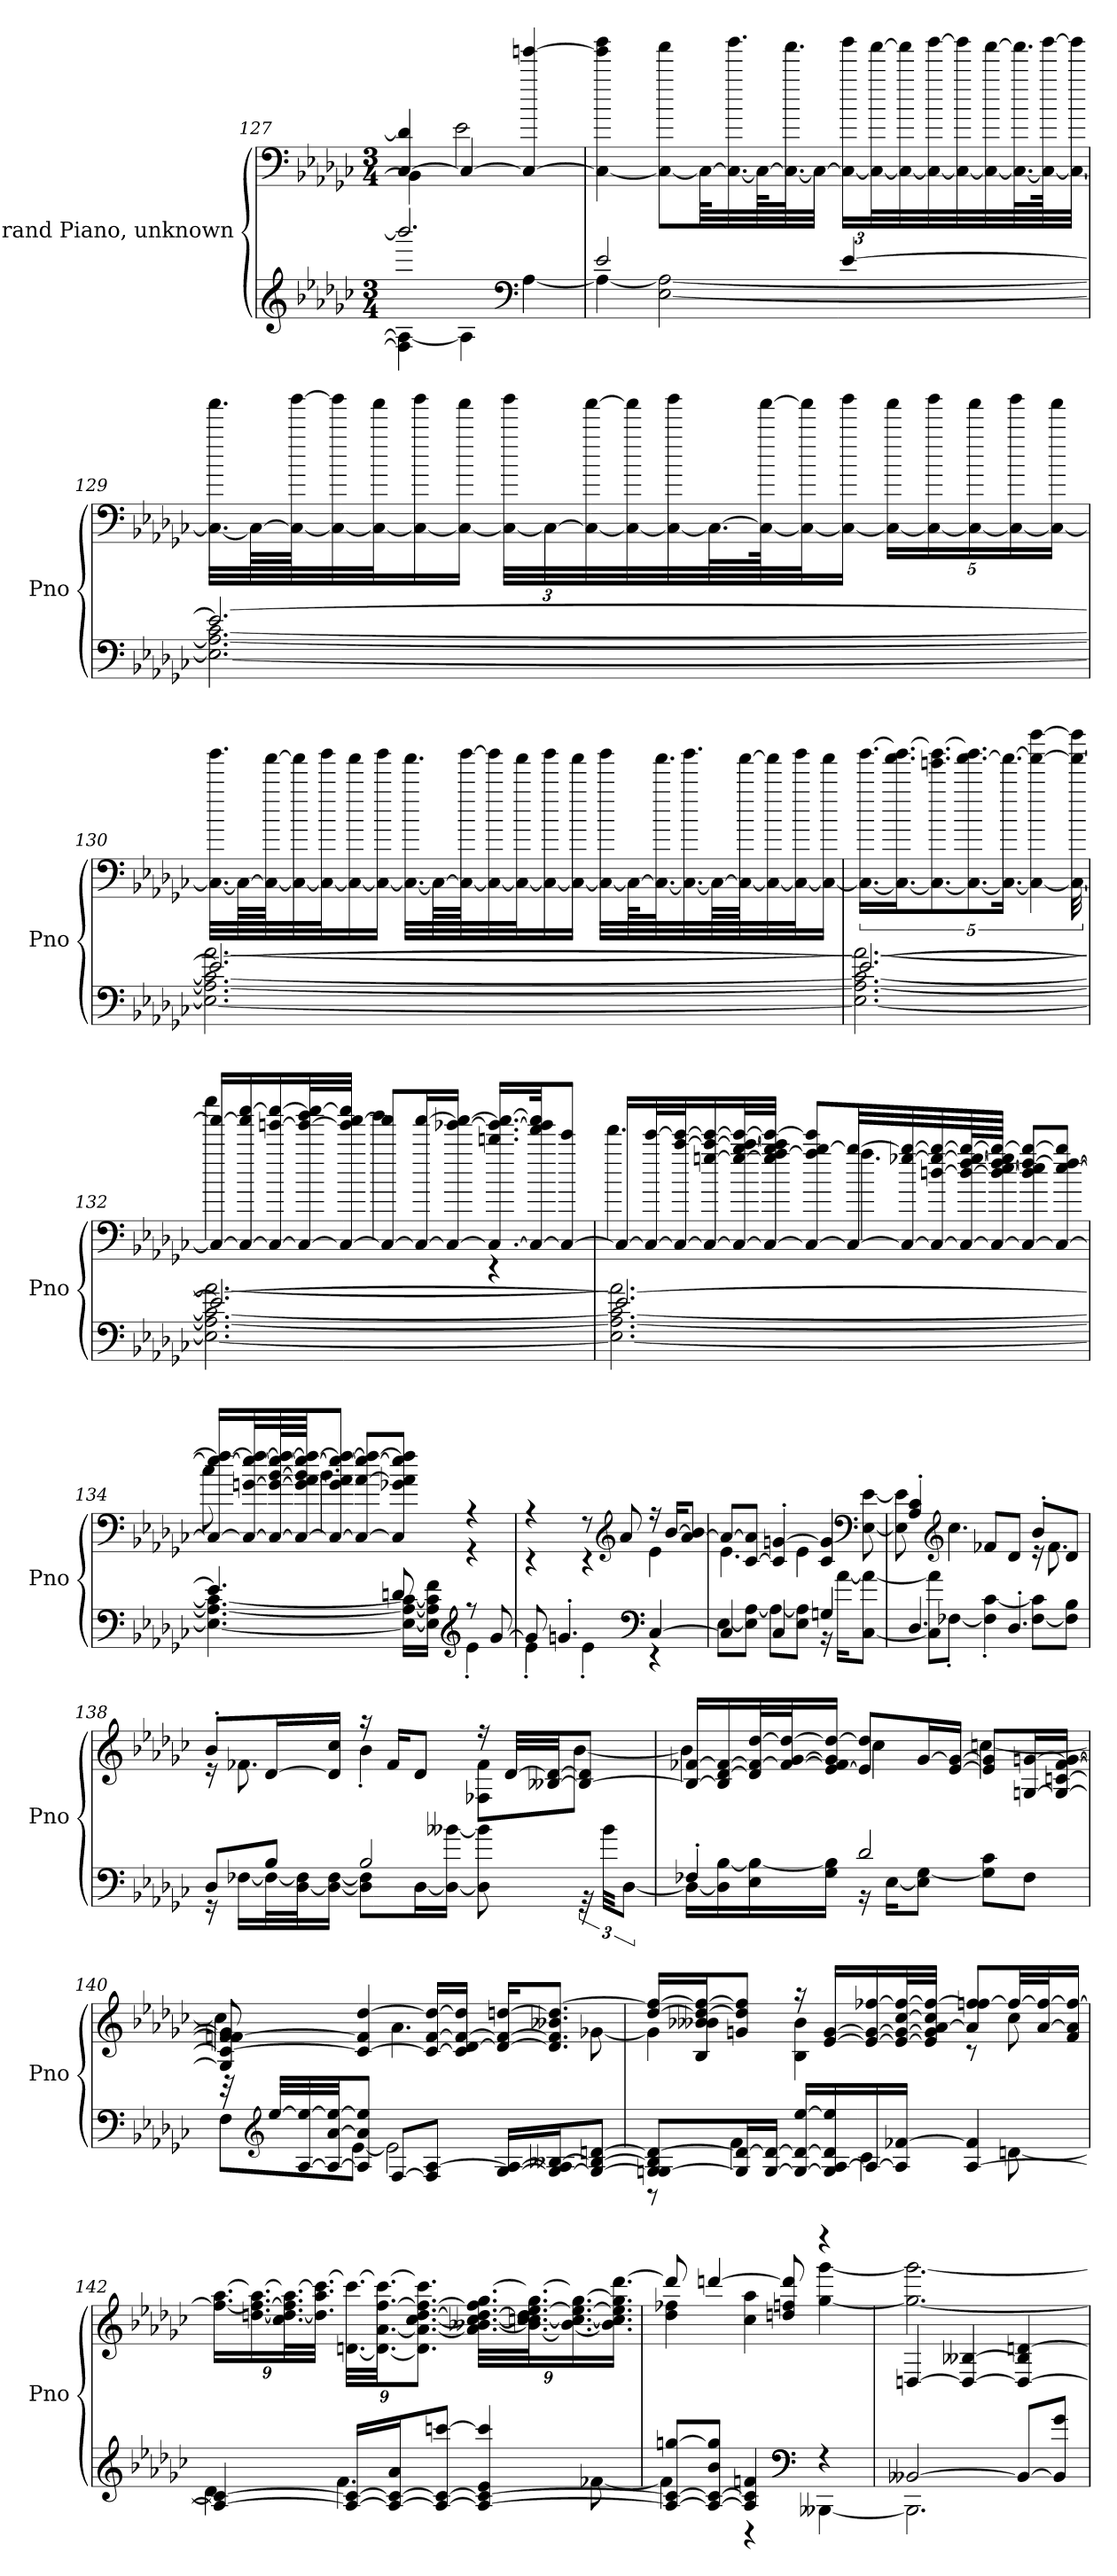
**kern	**kern
*part1	*part1
*staff2	*staff1
*I"Grand Piano, unknown	*
*I'Pno	*
*clefG2	*clefF4
*k[b-e-a-d-g-c-]	*k[b-e-a-d-g-c-]
*M3/4	*M3/4
=127	=127
*^	*^
2.bbb-/]	4F\] 4A-\_	[4C-/ 4d/]	4BB-\]
.	4A-\]	4C-/_	2e-\
*clefF4	*	*	*
.	[4A-\	4C-/_ [4gggn/	.
*	*	*v	*v
!!LO:PB:g=z
=128	=128	=128
2e-/	4A-\_	4C-\_ 4ggg\] 4bbb-\
.	[2E-\ 2A-\_	8C-\_ 8aaa-\L
.	.	64C-\KLL_
.	.	32.C-\_ 32.bbb-\
.	.	128C-\KL_
.	.	64.C-\_ 64.aaa-\J
.	.	32C-\JJJ_
*	*	*Xbrackettup
[4e-/	.	24C-\_ 24bbb-\LL
.	.	48C-\_ [48aaa-\L
.	.	32C-\_ 32aaa-\]
.	.	32C-\_ [32bbb-\
.	.	32C-\_ 32bbb-\]
.	.	32C-\_ [32aaa-\
.	.	64.C-\_ 64.aaa-\]L
.	.	128C-\_ [128bbb-\JK
.	.	32C-\_ 32bbb-\]JJJ
!!LO:LB:g=z
=129	=129	=129
2.e-/_	2.E-\_ 2.A-\_ [2.c-\	32.C-\_ 32.aaa-\LLL
.	.	128C-\LL_
.	.	128C-\_ [128bbb-\JJ
.	.	32C-\_ 32bbb-\]
.	.	32C-\_ 32aaa-\J
.	.	16C-\_ 16bbb-\
.	.	16C-\_ 16aaa-\JJ
.	.	48C-\_ 48bbb-\LLL
.	.	48C-\_
.	.	48C-\_ [48aaa-\
.	.	32C-\_ 32aaa-\]
.	.	32C-\_ 32bbb-\
.	.	64.C-\L_
.	.	128C-\_ [128aaa-\JK
.	.	32C-\_ 32aaa-\]J
.	.	16C-\_ 16bbb-\JJ
.	.	20C-\_ 20aaa-\LL
.	.	20C-\_ 20bbb-\
.	.	20C-\_ 20aaa-\
.	.	20C-\_ 20bbb-\
.	.	20C-\_ 20aaa-\JJ
!!LO:LB:g=z
=130	=130	=130
2.e-/_	2.E-\_ 2.A-\_ 2.c-\_ [2.a-\	32.C-\_ 32.bbb-\LLL
.	.	128C-\LL_
.	.	128C-\_ [128aaa-\JJ
.	.	32C-\_ 32aaa-\]
.	.	32C-\_ 32bbb-\J
.	.	16C-\_ 16aaa-\
.	.	16C-\_ 16bbb-\JJ
.	.	32.C-\_ 32.aaa-\LLL
.	.	128C-\LL_
.	.	128C-\_ [128bbb-\JJ
.	.	32C-\_ 32bbb-\]
.	.	32C-\_ 32aaa-\J
.	.	16C-\_ 16bbb-\
.	.	16C-\_ 16aaa-\JJ
.	.	32C-\_ 32bbb-\LLL
.	.	128C-\KL_
.	.	64.C-\_ 64.aaa-\J
.	.	32.C-\_ 32.bbb-\
.	.	128C-\LL_
.	.	128C-\_ [128aaa-\JJ
.	.	32C-\_ 32aaa-\]
.	.	32C-\_ 32bbb-\J
.	.	16C-\_ 16aaa-\JJ
!!LO:LB:g=z
=131	=131	=131
*	*	*brackettup
2.e-/_	2.E-\_ 2.A-\_ 2.c-\_ 2.a-\_	20.C-\_ [20.bbb-\LL
.	.	20.C-\_ 20.aaa-\ 20.bbb-\_J
.	.	10.C-\_ 10.gggn\ 10.bbb-\_
.	.	10.C-\_ [10.aaa-\ 10.bbb-\]
.	.	20.C-\_ 20.aaa-\_Jk
.	.	5C-\_ 5aaa-\_ [5ffff\
.	.	40C-\_ 40aaa-\_ 40ffff\]
=132	=132	=132
*	*	*^
2.e-/_	2.E-\_ 2.A-\_ 2.c-\_ 2.a-\_	16C-/_ 16aaa-/_LL	4eeee-\
.	.	16C-/_ 16aaa-/] [16cccc-/	.
.	.	16C-/_ [16gggn/ 16cccc-/_	.
.	.	32C-/_ 32ggg/_ 32bbb-/ 32cccc-/_L	.
.	.	32C-/_ 32ggg/] [32aaa-/ 32cccc-/]JJJ	.
.	.	8C-/_ 8aaa-/]L	4bbb-\
.	.	16C-/_ [16aaa-/L	.
.	.	16C-/_ [16ggg-X/ 16aaa-/_JJ	.
.	.	16.C-/_ 16.dddn/ 16.ggg-/_ 16.aaa-/_LL	4r
.	.	32C-/_ 32fff/ 32ggg-/] 32aaa-/]JK	.
.	.	8C-/_ 8eee-/J	.
!!LO:PB:g=z	!!
=133	=133	=133	=133
2.e-/_	2.E-\_ 2.A-\_ 2.c-\_ 2.a-\]	16C-/LL_	4.fff\
.	.	32C-/_ [32eee-/L	.
.	.	32C-/_ [32ccc-/ 32eee-/_J	.
.	.	16C-/_ [16ggn/ 16ccc-/_ 16eee-/_	.
.	.	32C-/_ 32gg/_ [32bb-/ 32ccc-/_ 32eee-/_L	.
.	.	32C-/_ 32gg/] [32aa-/ 32bb-/] 32ccc-/] 32eee-/_JJJ	.
.	.	8C-/_ 8aa-/] [8bb-/ 8eee-/]L	.
.	.	32C-/_ 32bb-/_LL	4.aa-\
.	.	32C-/_ [32gg-X/ 32bb-/_	.
.	.	32C-/_ [32ddn/ 32gg-/_ 32bb-/_	.
.	.	64C-/_ 64dd/_ [64ff/ 64gg-/_ 64bb-/_L	.
.	.	64C-/_ 64dd/_ [64ee-/ 64ff/] 64gg-/] 64bb-/_JJJJ	.
.	.	8C-/_ 8dd/] 8ee-/] [8ff/ 8bb-/_L	.
.	.	8C-/_ [8ee-/ 8ff/_ 8bb-/]J	.
!!LO:LB:g=z	!!
=134	=134	=134	=134
4.e-/]	4.E-\_ 4.A-\_ 4.c-\_	16C-/_ 16ee-/_ 16ff/_LL	8cc-\
.	.	32C-/_ [32gn/ 32ee-/_ 32ff/_L	.
.	.	64C-/_ 64g/_ [64b-/ 64ee-/_ 64ff/_L	.
.	.	64C-/_ 64g/_ [64a-/ 64b-/] 64ee-/_ 64ff/_JJJ	.
.	.	8C-/_ 8g/] 8a-/] 8ee-/_ 8ff/_J	4.b-\
.	.	8C-/_ [8a-/ 8ee-/_ 8ff/_L	.
8dn/	16E-\_ 16A-\_ 16c-\_LL	8C-/] 8g-X/ 8a-/] 8ee-/] 8ff/]J	.
.	16E-\] 16A-\] 16c-\] 16f\JJ	.	.
*clefG2	*	*	*
8r	4e-'\	4r	4r
[8g-/	.	.	.
=135	=135	=135	=135
8g-/]	4e-'\	4r	4r
4.gn'/	.	.	.
.	4e-'\	8r	4r
*	*	*clefG2	*
.	.	8a-/	.
*clefF4	*	*	*
[4C-/	4r	16r	4e-\
.	.	[16b-/KL	.
.	.	[8a-/ 8b-/]J	.
!!LO:LB:g=z	!!
=136	=136	=136	=136
4C-/]	[8E-\L	8a-/L_	4.e-\
.	8E-\] [8A-\J	[8c-/ 8a-/]J	.
4C-/	8A-\L_	4c-/]' [4gn/'	.
.	8E-\ 8A-\]J	.	4e-\
4Gn/	16r	4c-/ 4g/]	.
.	[16a-\KL	.	.
*	*	*clefF4	*
.	[8C-\ 8a-\_J	.	[8E-\ [8e-\
=137	=137	=137	=137
4.D-/	8C-\] 8a-\]L	4A-/' 4c-/'	8E-\] 8e-\]
*	*	*clefG2	*
.	[8F-X'\J	.	4.cc-\
.	4F-\]' [4c-\'	8f-X/L	.
4.D-'/	.	8d-/J	.
.	[8F-\ 8c-\]L	8b-'/L	16r
.	.	.	8.f-\
.	8F-\] 8B-\J	8d-/J	.
!!LO:LB:g=z	!!
=138	=138	=138	=138
8D-/L	16r	8b-'/L	16r
.	[16F-X\LL	.	8.f-X\
8B-/J	32F-\L_	[16d-/L	.
.	[32D-\ 32F-\]J	.	.
.	16D-\_ [16F-\JJ	16d-/] 16cc-/JJ	.
2B-/	8D-\] 8F-\]L	16r	4b-'\
.	.	16f-/KL	.
.	[16D-\L	8d-/J	.
.	16D-\_ [16b--X\JJ	.	.
.	8D-\] 8b--\]	16r	8F-X\ 8f-\L
.	.	[32d-/LLL	.
.	.	[32B--X/ 32d-/_JJ	.
.	48r	8B--/_ 8d-/]J	[8b-\J
.	48b--\KKL	.	.
.	[12D-\J	.	.
=139	=139	=139	=139
4F-X'/	16D-\LL_	16B--/_ [16f-X/LL	4b-\]
.	16D-\] [16B-\	16B--/] [16d-/ 16f-/_	.
.	16E-\ 16B-\_	32d-/] 32f-/_ [32dd-/L	.
.	.	32f-/_ [32g-/ 32dd-/_J	.
.	16G-\ 16B-\]JJ	[16e-/ 16f-/] 16g-/] 16dd-/_JJ	.
2d-/	16r	8e-/] 8dd-/]L	4cc-\
.	[16E-\KL	.	.
.	8E-\] [8G-\J	[16g-/L	.
.	.	[16e-/ 16g-/_JJ	.
.	8G-\] 8c-\L	8e-/] 8g-/]L	[4ccn\
.	8F-\J	[16Gn/ [16gn/L	.
.	.	16G/_ [16cn/ [16f-/ 16g/_JJ	.
!!LO:LB:g=z	!!
=140	=140	=140	=140
32r	8F\L	8G/] 8c/_ 8f-/] [8fn/ 8g/]	4cc\]
*clefG2	*	*	*
[32ee-/LLL	.	.	.
[32A-/ 32ee-/_	.	.	.
32A-/_ [32a-/ 32ee-/_JJ	.	.	.
8A-/] 8a-/] 8ee-/]J	[8e-\J	4c/_ 4f/] [4dd-/	.
[8F/L	2e-\]	.	4.a-\
8F/] [8A-/J	.	16c/_ [16f/ 16dd-/_LL	.
.	.	16c/] [16d-/ 16f/_ 16dd-/]JJ	.
[16G-/ 16A-/_LL	.	16d-/_ 16f/_ [16ddn/KL	.
16G-/_ 16A-/] [16B--X/J	.	8.d-/] 8.f/] 8.b--X/ 8.dd/_J	.
8G-/_ 8B--/_ [8dn/J	.	.	[8g-X\
!!LO:PB:g=z	!!
=141	=141	=141	=141
8G-/] [8Gn/ 8B--/] 8d/_L	8r	16dd/_ [16ff/LL	4g-\]
.	.	16B-/ 16b--X/ 16b-X/ 16dd/_ 16ff/_J	.
16G/] 16d/_L	4f\	8gn/ 8dd/] 8ff/]J	.
[16G/ 16d/_JJ	.	.	.
16G/_ 16d/_ [16ee-/LL	.	16r	4B-\ 4b-\
16G/] [16A-/ 16d/] 16ee-/]	.	[16e-/ [16g/LL	.
16A-/_	4c-\	16e-/_ 16g/_ [16ff-X/	.
16A-/] [16f-X/JJ	.	32e-/_ 32g/_ [32cc-/ 32ff-/_L	.
.	.	32e-/] 32g/] [32a-/ 32cc-/] 32ff-/_JJJ	.
[4A-/ 4f-/]	.	8a-/] 8ff-/] [8ffn/L	8r
.	[8dn\	32ff/LL_	8cc-\
.	.	[32a-/ 32ff/_J	.
.	.	16f/ 16a-/] 16ff/_JJ	.
*	*	*v	*v
!!LO:LB:g=z
=142	=142	=142
*	*	*Xbrackettup
4A-/_ [4c-/	4d\]	18.ff\_ [18.aa-\LL
.	.	[18.ddn\ 18.ff\_ 18.aa-\_
.	.	36.cc-\ 36.dd\_ 36.ff\] 36.aa-\_L
.	.	36.dd\] 36.aa-\] [36.ccc-\JJJ
16A-/_ 16c-/_LL	4.f\	[36.dn\ 36.ccc-\_LLL
.	.	36.d\_ [36.a-\ [36.ff\ 36.ccc-\_JJ
16A-/_ 16c-/_ 16a-/J	.	.
.	.	9.d\] 9.a-\_ [9.cc-\ [9.dd\ 9.ff\_ 9.ccc-\]J
8A-/_ 8c-/_ [8cccn/J	.	.
4A-/_ 4c-/_ 4e-/ 4ccc/]	.	36.a-\] [36.b--X\ 36.cc-\_ 36.dd\_ 36.ff\] [36.gg-\LLL
.	.	36.b--\_ 36.cc-\] [36.ccn\ 36.dd\] [36.ee-\ 36.gg-\_J
.	.	18.b--\_ 18.cc\_ 18.ee-\_ 18.gg-\_
.	[8f-X\	.
.	.	18.b--\] 18.cc\] 18.ee-\] 18.gg-\] [18.ddd-\JJ
=143	=143	=143
*	*	*^
8A-/_ 8c-/_ [8ggn/L	4f-\]	8ddd-/]	4dd-\ 4ff-X\
8A-/_ 8c-/_ 8b-/ 8gg/]J	.	[4dddn/	.
4A-/] 4c-/] 4fn/	4r	.	4cc-\ 4aa-\
.	.	8ddn/ 8ffn/ 8ddd/]	.
*clefF4	*	*	*
4r	[4BBB--X\	4r	[4gg-\ [4ggg-\
=144	=144	=144	=144
[2BB--X/	2.BBB--\]	[4Dn/	2.gg-\_ 2.ggg-\_
.	.	4D/_ [4B--X/	.
8BB--/L_	.	4D/_ 4B--/] [4dn/	.
8BB--/] 8g-/J	.	.	.
*v	*v	*	*
*	*v	*v
=	=
*-	*-
